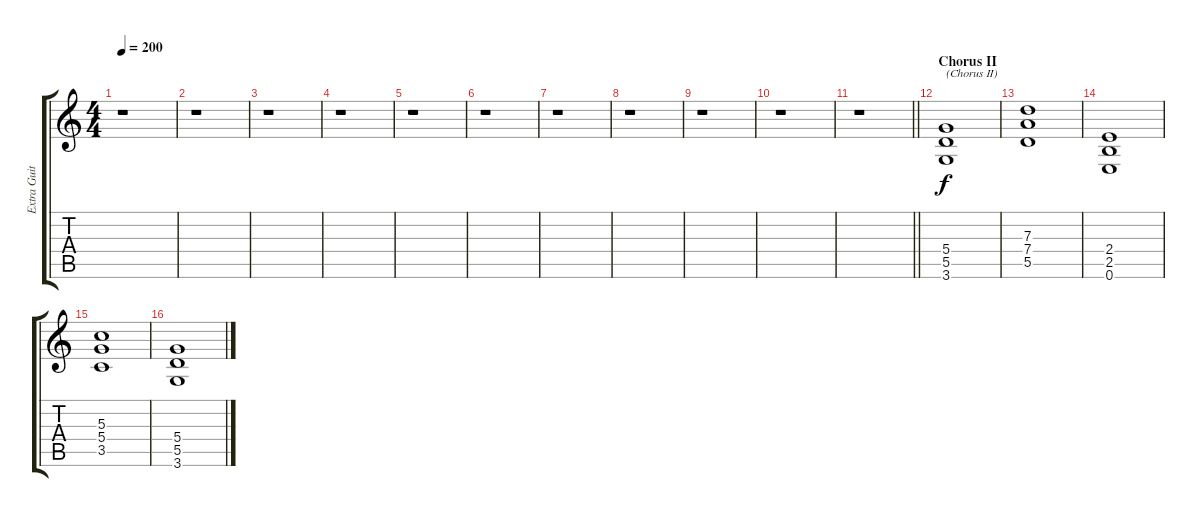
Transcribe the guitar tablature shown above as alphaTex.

\track ("Extra Guitar" "Extra Guit") {instrument distortionguitar}
\staff {score tabs}
\tuning (E4 B3 G3 D3 A2 E2) {hide}
\ts (4 4)
\tempo 200
\clef g2
\ks c
r.1{dy f} |
r.1 |
r.1 |
r.1 |
r.1 |
r.1 |
r.1 |
r.1 |
r.1 |
r.1 |
\barLineRight lightlight
r.1 |
\section ("" "Chorus II")
(5.4 5.5 3.6).1{txt "(Chorus II)" volume 12} |
(7.3 7.4 5.5).1 |
(2.4 2.5 0.6).1 |
(5.3 5.4 3.5).1 |
(5.4 5.5 3.6).1
